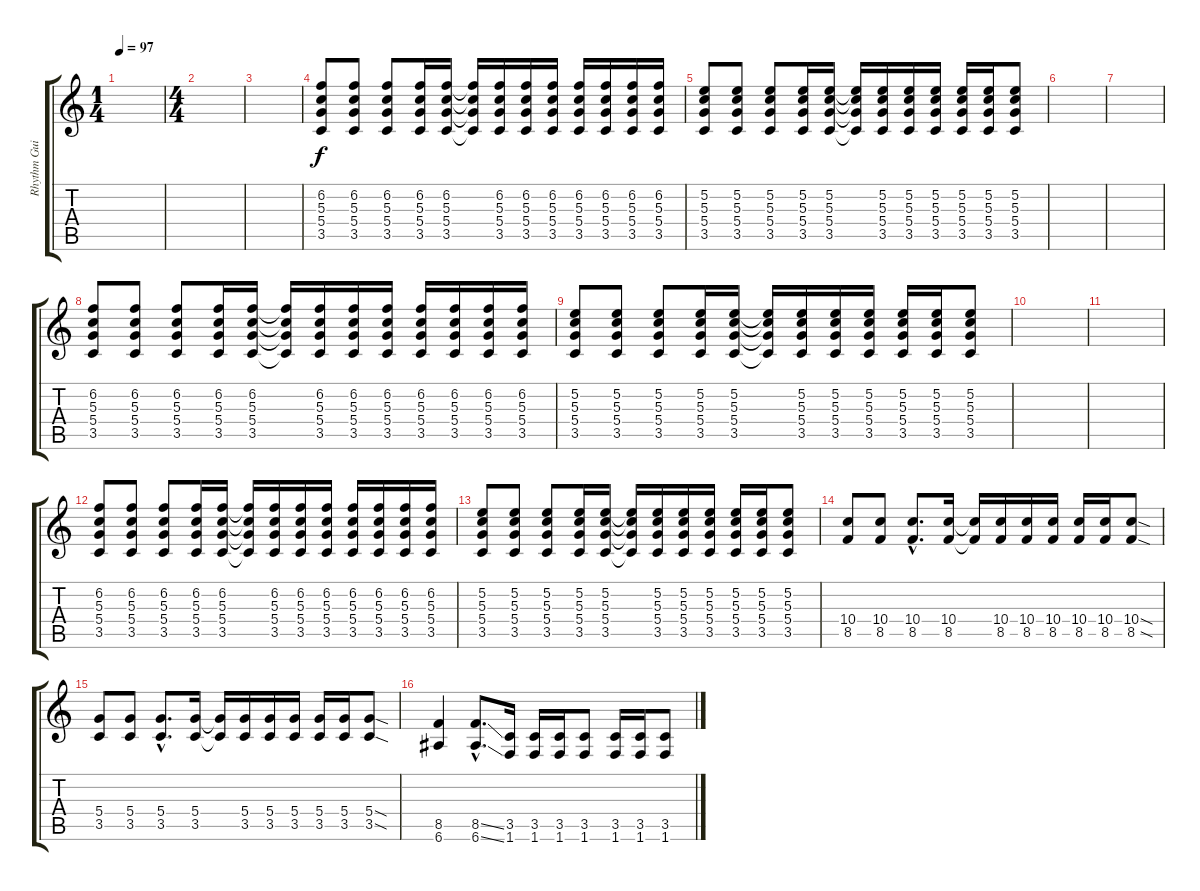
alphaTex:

\track ("Rhythm Guitar" "Rhythm Gui") {instrument overdrivenguitar}
\staff {score tabs}
\tuning (E4 B3 G3 D3 A2 E2) {hide}
\ts (1 4)
\tempo 97
\clef g2
\ks c
|
\ts (4 4)
|
|
(6.2 5.3 5.4 3.5).8 (6.2 5.3 5.4 3.5).8 (6.2 5.3 5.4 3.5).8 (6.2 5.3 5.4 3.5).16 (6.2 5.3 5.4 3.5).16 (6.2{t} 5.3{t} 5.4{t} 3.5{t}).16 (6.2 5.3 5.4 3.5).16 (6.2 5.3 5.4 3.5).16 (6.2 5.3 5.4 3.5).16 (6.2 5.3 5.4 3.5).16 (6.2 5.3 5.4 3.5).16 (6.2 5.3 5.4 3.5).16 (6.2 5.3 5.4 3.5).16 |
(5.2 5.3 5.4 3.5).8 (5.2 5.3 5.4 3.5).8 (5.2 5.3 5.4 3.5).8 (5.2 5.3 5.4 3.5).16 (5.2 5.3 5.4 3.5).16 (5.2{t} 5.3{t} 5.4{t} 3.5{t}).16 (5.2 5.3 5.4 3.5).16 (5.2 5.3 5.4 3.5).16 (5.2 5.3 5.4 3.5).16 (5.2 5.3 5.4 3.5).16 (5.2 5.3 5.4 3.5).16 (5.2 5.3 5.4 3.5).8 |
|
|
(6.2 5.3 5.4 3.5).8 (6.2 5.3 5.4 3.5).8 (6.2 5.3 5.4 3.5).8 (6.2 5.3 5.4 3.5).16 (6.2 5.3 5.4 3.5).16 (6.2{t} 5.3{t} 5.4{t} 3.5{t}).16 (6.2 5.3 5.4 3.5).16 (6.2 5.3 5.4 3.5).16 (6.2 5.3 5.4 3.5).16 (6.2 5.3 5.4 3.5).16 (6.2 5.3 5.4 3.5).16 (6.2 5.3 5.4 3.5).16 (6.2 5.3 5.4 3.5).16 |
(5.2 5.3 5.4 3.5).8 (5.2 5.3 5.4 3.5).8 (5.2 5.3 5.4 3.5).8 (5.2 5.3 5.4 3.5).16 (5.2 5.3 5.4 3.5).16 (5.2{t} 5.3{t} 5.4{t} 3.5{t}).16 (5.2 5.3 5.4 3.5).16 (5.2 5.3 5.4 3.5).16 (5.2 5.3 5.4 3.5).16 (5.2 5.3 5.4 3.5).16 (5.2 5.3 5.4 3.5).16 (5.2 5.3 5.4 3.5).8 |
|
|
(6.2 5.3 5.4 3.5).8 (6.2 5.3 5.4 3.5).8 (6.2 5.3 5.4 3.5).8 (6.2 5.3 5.4 3.5).16 (6.2 5.3 5.4 3.5).16 (6.2{t} 5.3{t} 5.4{t} 3.5{t}).16 (6.2 5.3 5.4 3.5).16 (6.2 5.3 5.4 3.5).16 (6.2 5.3 5.4 3.5).16 (6.2 5.3 5.4 3.5).16 (6.2 5.3 5.4 3.5).16 (6.2 5.3 5.4 3.5).16 (6.2 5.3 5.4 3.5).16 |
(5.2 5.3 5.4 3.5).8 (5.2 5.3 5.4 3.5).8 (5.2 5.3 5.4 3.5).8 (5.2 5.3 5.4 3.5).16 (5.2 5.3 5.4 3.5).16 (5.2{t} 5.3{t} 5.4{t} 3.5{t}).16 (5.2 5.3 5.4 3.5).16 (5.2 5.3 5.4 3.5).16 (5.2 5.3 5.4 3.5).16 (5.2 5.3 5.4 3.5).16 (5.2 5.3 5.4 3.5).16 (5.2 5.3 5.4 3.5).8 |
(10.4 8.5).8 (10.4 8.5).8 (10.4{hac} 8.5{hac}).8{d} (10.4 8.5).16 (10.4{t} 8.5{t}).16 (10.4 8.5).16 (10.4 8.5).16 (10.4 8.5).16 (10.4 8.5).16 (10.4 8.5).16 (10.4{sod} 8.5{sod}).8 |
(5.4 3.5).8 (5.4 3.5).8 (5.4{hac} 3.5{hac}).8{d} (5.4 3.5).16 (5.4{t} 3.5{t}).16 (5.4 3.5).16 (5.4 3.5).16 (5.4 3.5).16 (5.4 3.5).16 (5.4 3.5).16 (5.4{sod} 3.5{sod}).8 |
(8.5 6.6).4 (8.5{ss hac} 6.6{ss hac}).8{d} (3.5 1.6).16 (3.5 1.6).16 (3.5 1.6).16 (3.5 1.6).8 (3.5 1.6).16 (3.5 1.6).16 (3.5{ss} 1.6{ss}).8
